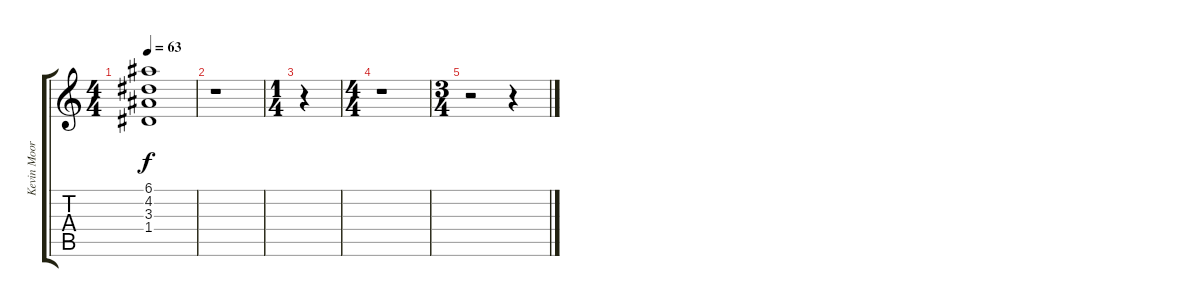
\track ("Kevin Moore - Keyboards" "Kevin Moor") {instrument drawbarorgan}
\staff {score tabs}
\tuning (E5 B4 G4 D4 A3 D3) {hide}
\ts (4 4)
\tempo 63
\clef g2
\ks c
(6.1{t} 4.2{t} 3.3{t} 1.4{t}).1{dy f} |
r.1 |
\ts (1 4)
r.4 |
\ts (4 4)
r.1 |
\ts (3 4)
r.2 r.4
